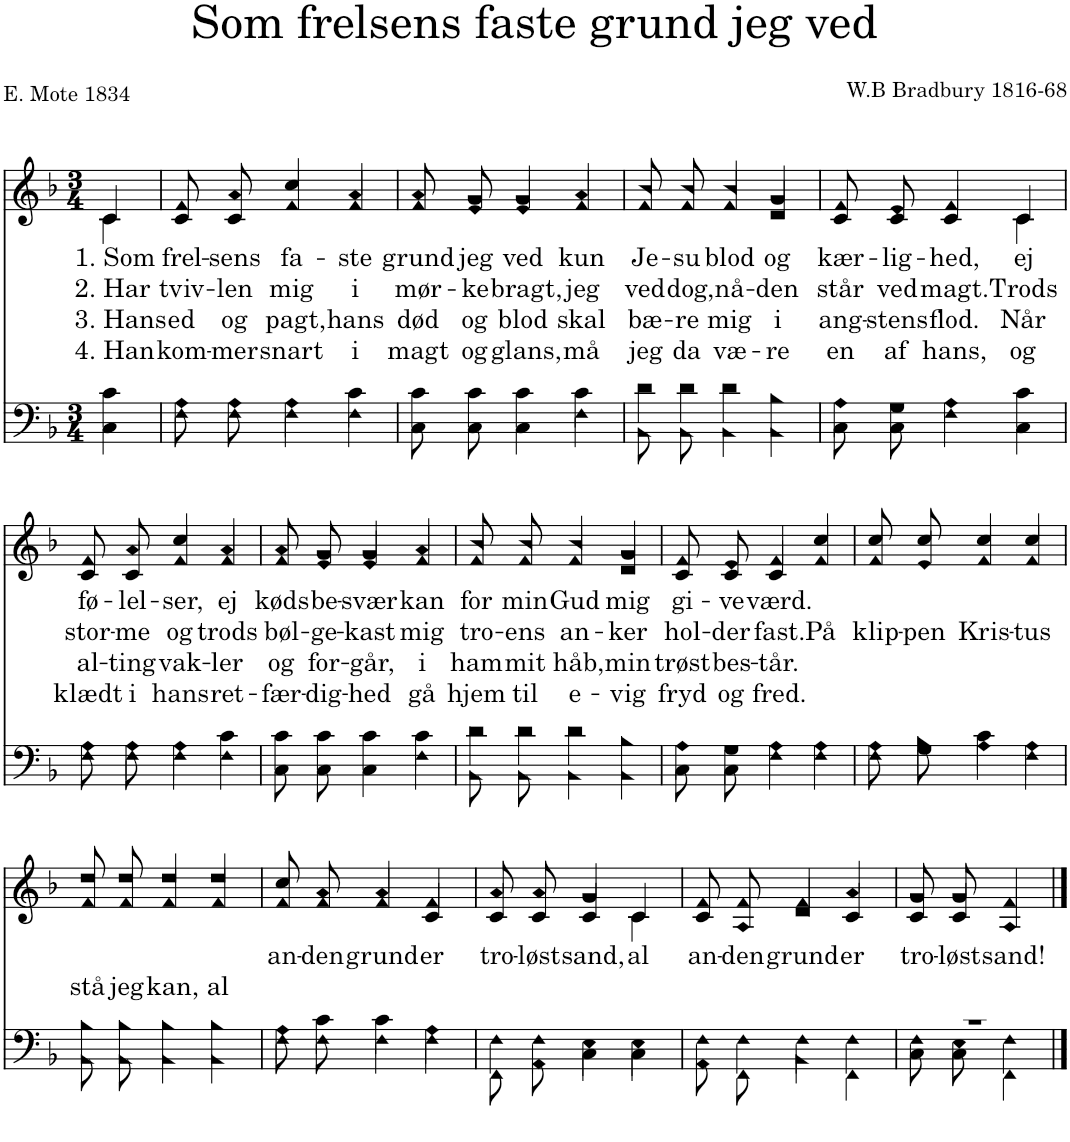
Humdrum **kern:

**kern	**kern	**text	**text	**text	**text
*part2	*part1	*part1	*part1	*part1	*part1
*staff2	*staff1	*staff1	*staff1	*staff1	*staff1
*I"Men	*I"Women	*	*	*	*
*clefF4	*clefG2	*	*	*	*
*k[b-]	*k[b-]	*	*	*	*
*M3/4	*M3/4	*	*	*	*
=	=	=	=	=	=
*^	*	*	*	*	*
*	*^	*	*	*	*	*
!	!	!	!	!LO:LY:b	!LO:LY:b	!LO:LY:b	!LO:LY:b
*	*	*	*^	*	*	*	*
4ryy	4c\	4C\	4c/	4c\	1. Som	2. Har	3. Hans	4. Han
=1	=1	=1	=1	=1	=1	=1	=1	=1
!	!	!	!	!	!LO:LY:b	!LO:LY:b	!LO:LY:b	!LO:LY:b
2.ryy	8A\L	8F\L	8f/L	8c/L	frel-	tviv-	ed	kom-
!	!	!	!	!	!LO:LY:b	!LO:LY:b	!LO:LY:b	!LO:LY:b
.	8A\J	8F\J	8a/J	8c/J	-sens	-len	og	-mer
!	!	!	!	!	!LO:LY:b	!LO:LY:b	!LO:LY:b	!LO:LY:b
.	4A\	4F\	4cc/	4f/	fa-	mig	pagt,	snart
!	!	!	!	!	!LO:LY:b	!LO:LY:b	!LO:LY:b	!LO:LY:b
.	4c\	4F\	4a/	4f/	-ste	i	hans	i
=2	=2	=2	=2	=2	=2	=2	=2	=2
!	!	!	!	!	!LO:LY:b	!LO:LY:b	!LO:LY:b	!LO:LY:b
2.ryy	8c\L	8C\L	8a/L	8f/L	grund	mør-	død	magt
!	!	!	!	!	!LO:LY:b	!LO:LY:b	!LO:LY:b	!LO:LY:b
.	8c\J	8C\J	8g/J	8e/J	jeg	-ke	og	og
!	!	!	!	!	!LO:LY:b	!LO:LY:b	!LO:LY:b	!LO:LY:b
.	4c\	4C\	4g/	4e/	ved	bragt,	blod	glans,
!	!	!	!	!	!LO:LY:b	!LO:LY:b	!LO:LY:b	!LO:LY:b
.	4c\	4F\	4a/	4f/	kun	jeg	skal	må
=3	=3	=3	=3	=3	=3	=3	=3	=3
!	!	!	!	!	!LO:LY:b	!LO:LY:b	!LO:LY:b	!LO:LY:b
2.ryy	8d\L	8BB-\L	8b-/L	8f/L	Je-	ved	bæ-	jeg
!	!	!	!	!	!LO:LY:b	!LO:LY:b	!LO:LY:b	!LO:LY:b
.	8d\J	8BB-\J	8b-/J	8f/J	-su	dog,	-re	da
!	!	!	!	!	!LO:LY:b	!LO:LY:b	!LO:LY:b	!LO:LY:b
.	4d\	4BB-\	4b-/	4f/	blod	nå-	mig	væ-
!	!	!	!	!	!LO:LY:b	!LO:LY:b	!LO:LY:b	!LO:LY:b
.	4B-\	4BB-\	4g/	4d/	og	-den	i	-re
=4	=4	=4	=4	=4	=4	=4	=4	=4
!	!	!	!	!	!LO:LY:b	!LO:LY:b	!LO:LY:b	!LO:LY:b
2.ryy	8A\L	8C\L	8f/L	8c/L	kær-	står	ang-	en
!	!	!	!	!	!LO:LY:b	!LO:LY:b	!LO:LY:b	!LO:LY:b
.	8G\J	8C\J	8e/J	8c/J	-lig-	ved	-stens	af
!	!	!	!	!	!LO:LY:b	!LO:LY:b	!LO:LY:b	!LO:LY:b
.	4A\	4F\	4f/	4c/	-hed,	magt.	flod.	hans,
!	!	!	!	!	!LO:LY:b	!LO:LY:b	!LO:LY:b	!LO:LY:b
.	4c\	4C\	4c/	4c\	ej	Trods	Når	og
!!LO:LB:g=z	!!
=5	=5	=5	=5	=5	=5	=5	=5	=5
!	!	!	!	!	!LO:LY:b	!LO:LY:b	!LO:LY:b	!LO:LY:b
2.ryy	8A\L	8F\L	8f/L	8c/L	fø-	stor-	al-	klædt
!	!	!	!	!	!LO:LY:b	!LO:LY:b	!LO:LY:b	!LO:LY:b
.	8A\J	8F\J	8a/J	8c/J	-lel-	-me	-ting	i
!	!	!	!	!	!LO:LY:b	!LO:LY:b	!LO:LY:b	!LO:LY:b
.	4A\	4F\	4cc/	4f/	-ser,	og	vak-	hans
!	!	!	!	!	!LO:LY:b	!LO:LY:b	!LO:LY:b	!LO:LY:b
.	4c\	4F\	4a/	4f/	ej	trods	-ler	ret-
=6	=6	=6	=6	=6	=6	=6	=6	=6
!	!	!	!	!	!LO:LY:b	!LO:LY:b	!LO:LY:b	!LO:LY:b
2.ryy	8c\L	8C\L	8a/L	8f/L	køds	bøl-	og	-fær-
!	!	!	!	!	!LO:LY:b	!LO:LY:b	!LO:LY:b	!LO:LY:b
.	8c\J	8C\J	8g/J	8e/J	be-	-ge-	for-	-dig-
!	!	!	!	!	!LO:LY:b	!LO:LY:b	!LO:LY:b	!LO:LY:b
.	4c\	4C\	4g/	4e/	-svær	-kast	-går,	-hed
!	!	!	!	!	!LO:LY:b	!LO:LY:b	!LO:LY:b	!LO:LY:b
.	4c\	4F\	4a/	4f/	kan	mig	i	gå
=7	=7	=7	=7	=7	=7	=7	=7	=7
!	!	!	!	!	!LO:LY:b	!LO:LY:b	!LO:LY:b	!LO:LY:b
2.ryy	8d\L	8BB-\L	8b-/L	8f/L	for	tro-	ham	hjem
!	!	!	!	!	!LO:LY:b	!LO:LY:b	!LO:LY:b	!LO:LY:b
.	8d\J	8BB-\J	8b-/J	8f/J	min	-ens	mit	til
!	!	!	!	!	!LO:LY:b	!LO:LY:b	!LO:LY:b	!LO:LY:b
.	4d\	4BB-\	4b-/	4f/	Gud	an-	håb,	e-
!	!	!	!	!	!LO:LY:b	!LO:LY:b	!LO:LY:b	!LO:LY:b
.	4B-\	4BB-\	4g/	4d/	mig	-ker	min	-vig
=8	=8	=8	=8	=8	=8	=8	=8	=8
!	!	!	!	!	!LO:LY:b	!LO:LY:b	!LO:LY:b	!LO:LY:b
2.ryy	8A\L	8C\L	8f/L	8c/L	gi-	hol-	trøst	fryd
!	!	!	!	!	!LO:LY:b	!LO:LY:b	!LO:LY:b	!LO:LY:b
.	8G\J	8C\J	8e/J	8c/J	-ve	-der	bes-	og
!	!	!	!	!	!LO:LY:b	!LO:LY:b	!LO:LY:b	!LO:LY:b
.	4A\	4F\	4f/	4c/	værd.	fast.	-tår.	fred.
!	!	!	!	!	!	!LO:LY:b	!	!
.	4A\	4F\	4cc/	4f/	.	På	.	.
=9	=9	=9	=9	=9	=9	=9	=9	=9
!	!	!	!	!	!	!LO:LY:b	!	!
2.ryy	8A\L	8F\L	8cc/L	8f/L	.	klip-	.	.
!	!	!	!	!	!	!LO:LY:b	!	!
.	8B-\J	8G\J	8cc/J	8e/J	.	-pen	.	.
!	!	!	!	!	!	!LO:LY:b	!	!
.	4c\	4A\	4cc/	4f/	.	Kris-	.	.
!	!	!	!	!	!	!LO:LY:b	!	!
.	4A\	4F\	4cc/	4f/	.	-tus	.	.
!!LO:LB:g=z	!!
=10	=10	=10	=10	=10	=10	=10	=10	=10
!	!	!	!	!	!	!LO:LY:b	!	!
2.ryy	8B-\L	8BB-\L	8dd/L	8f/L	.	stå	.	.
!	!	!	!	!	!	!LO:LY:b	!	!
.	8B-\J	8BB-\J	8dd/J	8f/J	.	jeg	.	.
!	!	!	!	!	!	!LO:LY:b	!	!
.	4B-\	4BB-\	4dd/	4f/	.	kan,	.	.
!	!	!	!	!	!	!LO:LY:b	!	!
.	4B-\	4BB-\	4dd/	4f/	.	al	.	.
=11	=11	=11	=11	=11	=11	=11	=11	=11
!	!	!	!	!	!LO:LY:b	!	!	!
2.ryy	8A\L	8F\L	8cc/L	8f/L	an-	.	.	.
!	!	!	!	!	!LO:LY:b	!	!	!
.	8c\J	8F\J	8a/J	8f/J	-den	.	.	.
!	!	!	!	!	!LO:LY:b	!	!	!
.	4c\	4F\	4a/	4f/	grund	.	.	.
!	!	!	!	!	!LO:LY:b	!	!	!
.	4A\	4F\	4f/	4c/	er	.	.	.
=12	=12	=12	=12	=12	=12	=12	=12	=12
!	!	!	!	!	!LO:LY:b	!	!	!
2.ryy	8F\L	8FF\L	8a/L	8c/L	tro-	.	.	.
!	!	!	!	!	!LO:LY:b	!	!	!
.	8F\J	8AA\J	8a/J	8c/J	-løst	.	.	.
!	!	!	!	!	!LO:LY:b	!	!	!
.	4E\	4C\	4g/	4c/	sand,	.	.	.
!	!	!	!	!	!LO:LY:b	!	!	!
.	4E\	4C\	4c/	4c\	al	.	.	.
=13	=13	=13	=13	=13	=13	=13	=13	=13
!	!	!	!	!	!LO:LY:b	!	!	!
2.ryy	8F\L	8AA\L	8f/L	8c/L	an-	.	.	.
!	!	!	!	!	!LO:LY:b	!	!	!
.	8F\J	8FF\J	8f/J	8A/J	-den	.	.	.
!	!	!	!	!	!LO:LY:b	!	!	!
.	4F\	4BB-\	4f/	4d/	grund	.	.	.
!	!	!	!	!	!LO:LY:b	!	!	!
.	4F\	4FF\	4a/	4c/	er	.	.	.
=14	=14	=14	=14	=14	=14	=14	=14	=14
!	!	!	!	!	!LO:LY:b	!	!	!
2.r	8F\L	8C\L	8g/L	8c/L	tro-	.	.	.
!	!	!	!	!	!LO:LY:b	!	!	!
.	8E\J	8C\J	8g/J	8c/J	-løst	.	.	.
!	!	!	!	!	!LO:LY:b	!	!	!
.	4F\	4FF\	4f/	4A/	sand!	.	.	.
.	4ryy	4ryy	4ryy	4ryy	.	.	.	.
*v	*v	*v	*	*	*	*	*	*
*	*v	*v	*	*	*	*
==	==	==	==	==	==
*-	*-	*-	*-	*-	*-
